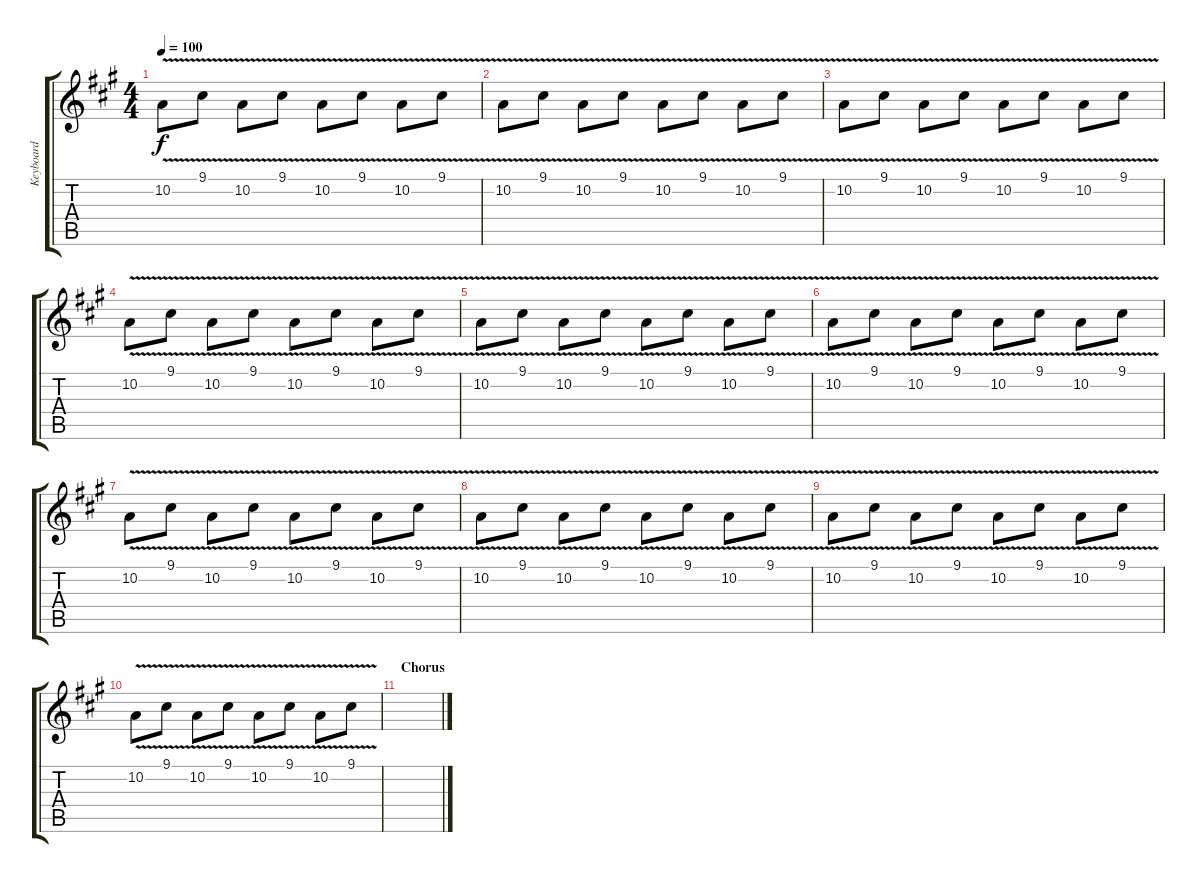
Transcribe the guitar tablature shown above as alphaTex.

\track ("Keyboard" "Keyboard") {instrument synthvoice}
\staff {score tabs}
\tuning (E4 B3 G3 D3 A2 E2) {hide}
\ts (4 4)
\tempo 100
\clef g2
\ks f#minor
10.2{v}.8{dy f} 9.1{v}.8 10.2{v}.8 9.1{v}.8 10.2{v}.8 9.1{v}.8 10.2{v}.8 9.1{v}.8 |
10.2{v}.8 9.1{v}.8 10.2{v}.8 9.1{v}.8 10.2{v}.8 9.1{v}.8 10.2{v}.8 9.1{v}.8 |
10.2{v}.8 9.1{v}.8 10.2{v}.8 9.1{v}.8 10.2{v}.8 9.1{v}.8 10.2{v}.8 9.1{v}.8 |
10.2{v}.8 9.1{v}.8 10.2{v}.8 9.1{v}.8 10.2{v}.8 9.1{v}.8 10.2{v}.8 9.1{v}.8 |
10.2{v}.8 9.1{v}.8 10.2{v}.8 9.1{v}.8 10.2{v}.8 9.1{v}.8 10.2{v}.8 9.1{v}.8 |
10.2{v}.8 9.1{v}.8 10.2{v}.8 9.1{v}.8 10.2{v}.8 9.1{v}.8 10.2{v}.8 9.1{v}.8 |
10.2{v}.8 9.1{v}.8 10.2{v}.8 9.1{v}.8 10.2{v}.8 9.1{v}.8 10.2{v}.8 9.1{v}.8 |
10.2{v}.8 9.1{v}.8 10.2{v}.8 9.1{v}.8 10.2{v}.8 9.1{v}.8 10.2{v}.8 9.1{v}.8 |
10.2{v}.8 9.1{v}.8 10.2{v}.8 9.1{v}.8 10.2{v}.8 9.1{v}.8 10.2{v}.8 9.1{v}.8 |
10.2{v}.8 9.1{v}.8 10.2{v}.8 9.1{v}.8 10.2{v}.8 9.1{v}.8 10.2{v}.8 9.1{v}.8 |
\section ("" "Chorus")
